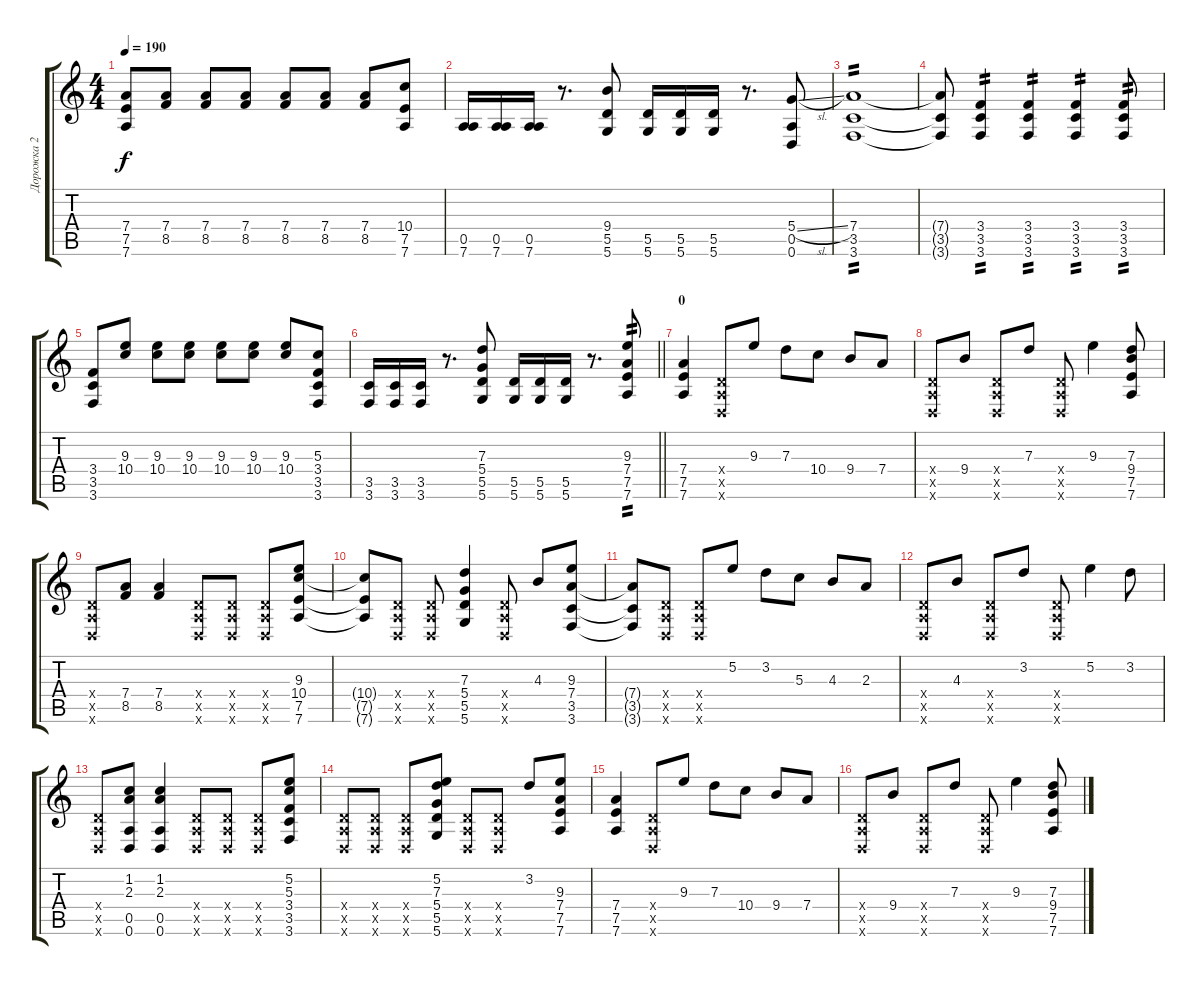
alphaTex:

\track ("Дорожка 2" "Дорожка 2") {instrument distortionguitar}
\staff {score tabs}
\tuning (E4 B3 G3 D3 A2 D2) {hide}
\ts (4 4)
\tempo 190
\clef g2
\ks c
(7.4 7.5 7.6).8{dy f} (7.4 8.5).8 (7.4 8.5).8 (7.4 8.5).8 (7.4 8.5).8 (7.4 8.5).8 (7.4 8.5).8 (10.4 7.5 7.6).8 |
(0.5 7.6).16 (0.5 7.6).16 (0.5 7.6).16 r.8{d} (9.4 5.5 5.6).8 (5.5 5.6).16 (5.5 5.6).16 (5.5 5.6).16 r.8{d} (5.4{sl} 0.5 0.6).8 |
(7.4 3.5 3.6).1{tp 2} |
(7.4{t} 3.5{t} 3.6{t}).8 (3.4 3.5 3.6).4{tp 2} (3.4 3.5 3.6).4{tp 2} (3.4 3.5 3.6).4{tp 2} (3.4 3.5 3.6).8{tp 2} |
(3.4 3.5 3.6).8 (9.3 10.4).8 (9.3 10.4).8 (9.3 10.4).8 (9.3 10.4).8 (9.3 10.4).8 (9.3 10.4).8 (5.3 3.4 3.5 3.6).8 |
\barLineRight lightlight
(3.5 3.6).16 (3.5 3.6).16 (3.5 3.6).16 r.8{d} (7.3 5.4 5.5 5.6).8 (5.5 5.6).16 (5.5 5.6).16 (5.5 5.6).16 r.8{d} (9.3 7.4 7.5 7.6).8{tp 2} |
\section ("" "0")
(7.4 7.5 7.6).4 (0.4{x} 0.5{x} 0.6{x}).8 9.3.8 7.3.8 10.4.8 9.4.8 7.4.8 |
(0.4{x} 0.5{x} 0.6{x}).8 9.4.8 (0.4{x} 0.5{x} 0.6{x}).8 7.3.8 (0.4{x} 0.5{x} 0.6{x}).8 9.3.4 (7.3 9.4 7.5 7.6).8 |
(0.4{x} 0.5{x} 0.6{x}).8 (7.4 8.5).8 (7.4 8.5).4 (0.4{x} 0.5{x} 0.6{x}).8 (0.4{x} 0.5{x} 0.6{x}).8 (0.4{x} 0.5{x} 0.6{x}).8 (9.3 10.4 7.5 7.6).8 |
(10.4{t} 7.5{t} 7.6{t}).8 (0.4{x} 0.5{x} 0.6{x}).8 (0.4{x} 0.5{x} 0.6{x}).8 (7.3 5.4 5.5 5.6).4 (0.4{x} 0.5{x} 0.6{x}).8 4.3.8 (9.3 7.4 3.5 3.6).8 |
(7.4{t} 3.5{t} 3.6{t}).8 (0.4{x} 0.5{x} 0.6{x}).8 (0.4{x} 0.5{x} 0.6{x}).8 5.2.8 3.2.8 5.3.8 4.3.8 2.3.8 |
(0.4{x} 0.5{x} 0.6{x}).8 4.3.8 (0.4{x} 0.5{x} 0.6{x}).8 3.2.8 (0.4{x} 0.5{x} 0.6{x}).8 5.2.4 3.2.8 |
(0.4{x} 0.5{x} 0.6{x}).8 (1.2 2.3 0.5 0.6).8 (1.2 2.3 0.5 0.6).4 (0.4{x} 0.5{x} 0.6{x}).8 (0.4{x} 0.5{x} 0.6{x}).8 (0.4{x} 0.5{x} 0.6{x}).8 (5.2 5.3 3.4 3.5 3.6).8 |
(0.4{x} 0.5{x} 0.6{x}).8 (0.4{x} 0.5{x} 0.6{x}).8 (0.4{x} 0.5{x} 0.6{x}).8 (5.2 7.3 5.4 5.5 5.6).8 (0.4{x} 0.5{x} 0.6{x}).8 (0.4{x} 0.5{x} 0.6{x}).8 3.2.8 (9.3 7.4 7.5 7.6).8 |
(7.4 7.5 7.6).4 (0.4{x} 0.5{x} 0.6{x}).8 9.3.8 7.3.8 10.4.8 9.4.8 7.4.8 |
(0.4{x} 0.5{x} 0.6{x}).8 9.4.8 (0.4{x} 0.5{x} 0.6{x}).8 7.3.8 (0.4{x} 0.5{x} 0.6{x}).8 9.3.4 (7.3 9.4 7.5 7.6).8
